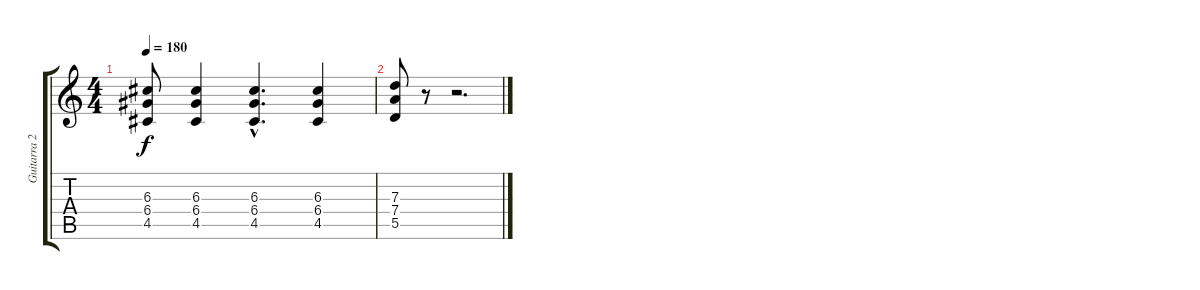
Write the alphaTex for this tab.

\track ("Guitarra 2" "Guitarra 2") {instrument distortionguitar}
\staff {score tabs}
\tuning (E4 B3 G3 D3 A2 E2) {hide}
\ts (4 4)
\tempo 180
\clef g2
\ks c
(6.3 6.4 4.5).8{dy f} (6.3 6.4 4.5).4 (6.3{hac} 6.4{hac} 4.5{hac}).4{d} (6.3 6.4 4.5).4 |
(7.3 7.4 5.5).8 r.8 r.2{d}
